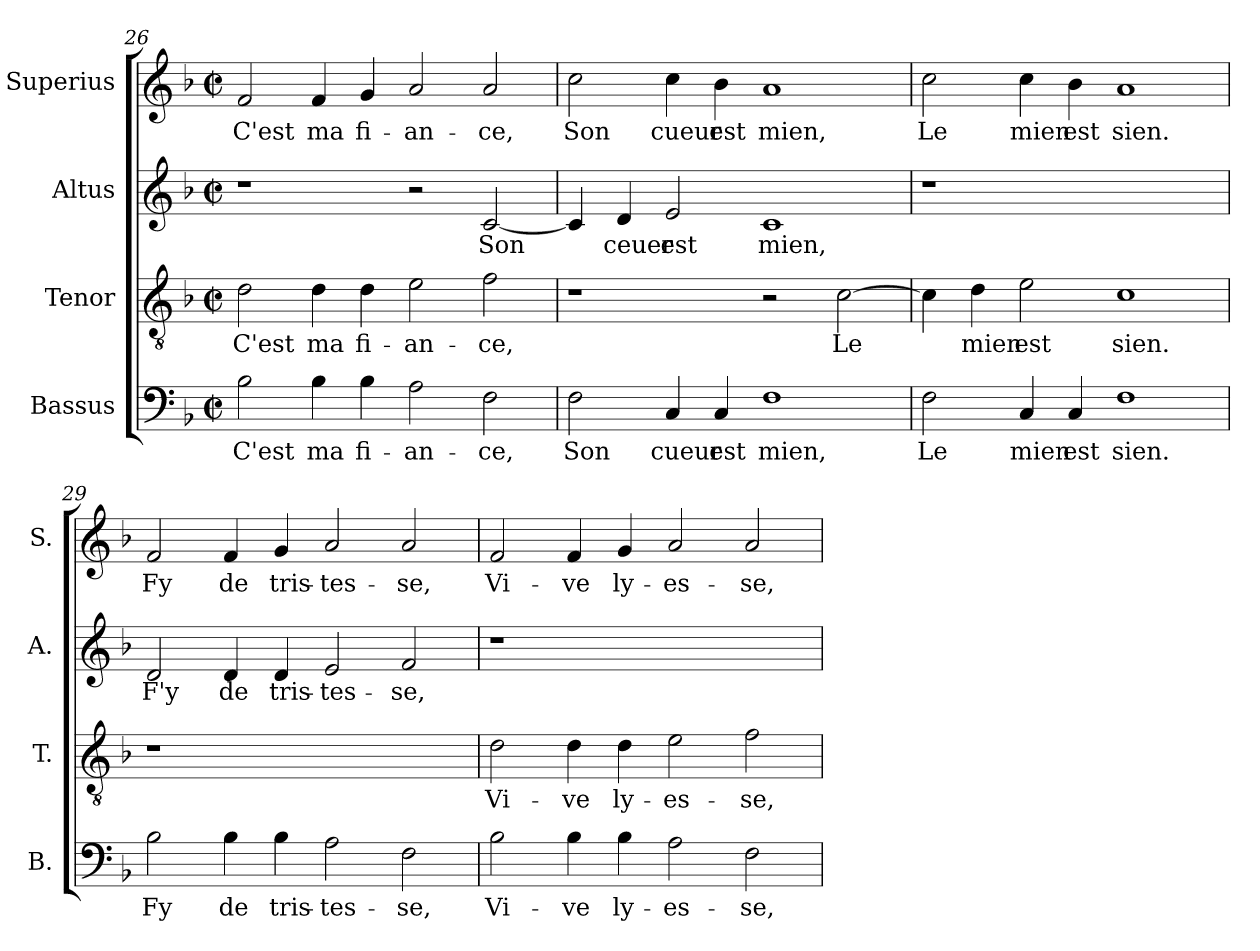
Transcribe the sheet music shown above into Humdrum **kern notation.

**kern	**text	**kern	**text	**kern	**text	**kern	**text
*part4	*part4	*part3	*part3	*part2	*part2	*part1	*part1
*staff4	*staff4	*staff3	*staff3	*staff2	*staff2	*staff1	*staff1
*I"Bassus	*	*I"Tenor	*	*I"Altus	*	*I"Superius	*
*I'B.	*	*I'T.	*	*I'A.	*	*I'S.	*
*clefF4	*	*clefGv2	*	*clefG2	*	*clefG2	*
*	*	*ITrd7c12	*	*	*	*	*
*k[b-]	*	*k[b-]	*	*k[b-]	*	*k[b-]	*
*F:	*	*F:	*	*F:	*	*F:	*
*M2/2	*	*M2/2	*	*M2/2	*	*M2/2	*
*met(c|)	*	*met(c|)	*	*met(c|)	*	*met(c|)	*
=26	=26	=26	=26	=26	=26	=26	=26
!	!LO:LY:b:color=#000000	!	!	!	!	!	!
!	!	!	!LO:LY:b:color=#000000	!	!	!	!
!	!	!	!	!	!	!	!LO:LY:b:color=#000000
2B-i\	C'est	2Di\	C'est	1r	.	2fi/	C'est
!	!LO:LY:b:color=#000000	!	!	!	!	!	!
!	!	!	!LO:LY:b:color=#000000	!	!	!	!
!	!	!	!	!	!	!	!LO:LY:b:color=#000000
4B-i\	ma	4Di\	ma	.	.	4fi/	ma
!	!LO:LY:b:color=#000000	!	!	!	!	!	!
!	!	!	!LO:LY:b:color=#000000	!	!	!	!
!	!	!	!	!	!	!	!LO:LY:b:color=#000000
4B-i\	fi-	4Di\	fi-	.	.	4gi/	fi-
!	!LO:LY:b:color=#000000	!	!	!	!	!	!
!	!	!	!LO:LY:b:color=#000000	!	!	!	!
!	!	!	!	!	!	!	!LO:LY:b:color=#000000
2Ai\	-an-	2Ei\	-an-	2r	.	2ai/	-an-
!	!LO:LY:b:color=#000000	!	!	!	!	!	!
!	!	!	!LO:LY:b:color=#000000	!	!	!	!
!	!	!	!	!	!LO:LY:b:color=#000000	!	!
!	!	!	!	!	!	!	!LO:LY:b:color=#000000
2Fi\	-ce,	2Fi\	-ce,	[<2ci/	Son	2ai/	-ce,
=27	=27	=27	=27	=27	=27	=27	=27
!	!LO:LY:b:color=#000000	!	!	!	!	!	!
!	!	!	!	!	!	!	!LO:LY:b:color=#000000
2Fi\	Son	1r	.	4ci/]	.	2cci\	Son
!	!	!	!	!	!LO:LY:b:color=#000000	!	!
.	.	.	.	4di/	ceuer	.	.
!	!LO:LY:b:color=#000000	!	!	!	!	!	!
!	!	!	!	!	!LO:LY:b:color=#000000	!	!
!	!	!	!	!	!	!	!LO:LY:b:color=#000000
4Ci/	cueur	.	.	2ei/	est	4cci\	cueur
!	!LO:LY:b:color=#000000	!	!	!	!	!	!
!	!	!	!	!	!	!	!LO:LY:b:color=#000000
4Ci/	est	.	.	.	.	4b-i\	est
!	!LO:LY:b:color=#000000	!	!	!	!	!	!
!	!	!	!	!	!LO:LY:b:color=#000000	!	!
!	!	!	!	!	!	!	!LO:LY:b:color=#000000
1Fi	mien,	2r	.	1ci	mien,	1ai	mien,
!	!	!	!LO:LY:b:color=#000000	!	!	!	!
.	.	[>2Ci\	Le	.	.	.	.
=28	=28	=28	=28	=28	=28	=28	=28
!	!LO:LY:b:color=#000000	!	!	!LO:N:vis=1	!	!	!
!	!	!	!	!	!	!	!LO:LY:b:color=#000000
2Fi\	Le	4Ci\]	.	1r	.	2cci\	Le
!	!	!	!LO:LY:b:color=#000000	!	!	!	!
.	.	4Di\	mien	.	.	.	.
!	!LO:LY:b:color=#000000	!	!	!	!	!	!
!	!	!	!LO:LY:b:color=#000000	!	!	!	!
!	!	!	!	!	!	!	!LO:LY:b:color=#000000
4Ci/	mien	2Ei\	est	.	.	4cci\	mien
!	!LO:LY:b:color=#000000	!	!	!	!	!	!
!	!	!	!	!	!	!	!LO:LY:b:color=#000000
4Ci/	est	.	.	.	.	4b-i\	est
!	!LO:LY:b:color=#000000	!	!	!	!	!	!
!	!	!	!LO:LY:b:color=#000000	!	!	!	!
!	!	!	!	!	!	!	!LO:LY:b:color=#000000
1Fi	sien.	1Ci	sien.	1ryy	.	1ai	sien.
!!LO:PB:g=z
=29	=29	=29	=29	=29	=29	=29	=29
!	!LO:LY:b:color=#000000	!LO:N:vis=1	!	!	!	!	!
!	!	!	!	!	!LO:LY:b:color=#000000	!	!
!	!	!	!	!	!	!	!LO:LY:b:color=#000000
2B-i\	Fy	1r	.	2di/	F'y	2fi/	Fy
!	!LO:LY:b:color=#000000	!	!	!	!	!	!
!	!	!	!	!	!LO:LY:b:color=#000000	!	!
!	!	!	!	!	!	!	!LO:LY:b:color=#000000
4B-i\	de	.	.	4di/	de	4fi/	de
!	!LO:LY:b:color=#000000	!	!	!	!	!	!
!	!	!	!	!	!LO:LY:b:color=#000000	!	!
!	!	!	!	!	!	!	!LO:LY:b:color=#000000
4B-i\	tris-	.	.	4di/	tris-	4gi/	tris-
!	!LO:LY:b:color=#000000	!	!	!	!	!	!
!	!	!	!	!	!LO:LY:b:color=#000000	!	!
!	!	!	!	!	!	!	!LO:LY:b:color=#000000
2Ai\	-tes-	1ryy	.	2ei/	-tes-	2ai/	-tes-
!	!LO:LY:b:color=#000000	!	!	!	!	!	!
!	!	!	!	!	!LO:LY:b:color=#000000	!	!
!	!	!	!	!	!	!	!LO:LY:b:color=#000000
2Fi\	-se,	.	.	2fi/	-se,	2ai/	-se,
=30	=30	=30	=30	=30	=30	=30	=30
!	!LO:LY:b:color=#000000	!	!	!	!	!	!
!	!	!	!LO:LY:b:color=#000000	!LO:N:vis=1	!	!	!
!	!	!	!	!	!	!	!LO:LY:b:color=#000000
2B-i\	Vi-	2Di\	Vi-	1r	.	2fi/	Vi-
!	!LO:LY:b:color=#000000	!	!	!	!	!	!
!	!	!	!LO:LY:b:color=#000000	!	!	!	!
!	!	!	!	!	!	!	!LO:LY:b:color=#000000
4B-i\	-ve	4Di\	-ve	.	.	4fi/	-ve
!	!LO:LY:b:color=#000000	!	!	!	!	!	!
!	!	!	!LO:LY:b:color=#000000	!	!	!	!
!	!	!	!	!	!	!	!LO:LY:b:color=#000000
4B-i\	ly-	4Di\	ly-	.	.	4gi/	ly-
!	!LO:LY:b:color=#000000	!	!	!	!	!	!
!	!	!	!LO:LY:b:color=#000000	!	!	!	!
!	!	!	!	!	!	!	!LO:LY:b:color=#000000
2Ai\	-es-	2Ei\	-es-	1ryy	.	2ai/	-es-
!	!LO:LY:b:color=#000000	!	!	!	!	!	!
!	!	!	!LO:LY:b:color=#000000	!	!	!	!
!	!	!	!	!	!	!	!LO:LY:b:color=#000000
2Fi\	-se,	2Fi\	-se,	.	.	2ai/	-se,
=	=	=	=	=	=	=	=
*-	*-	*-	*-	*-	*-	*-	*-
